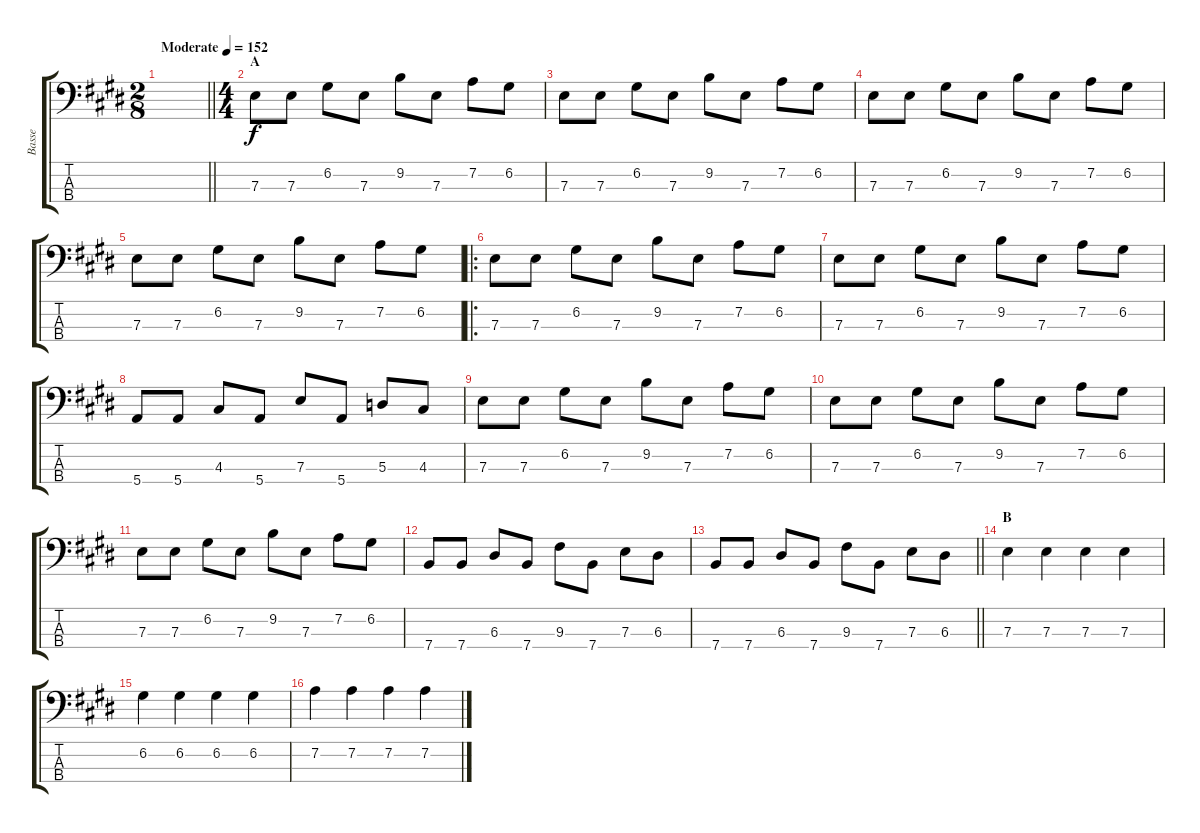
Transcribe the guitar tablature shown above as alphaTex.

\track ("Basse" "Basse") {instrument electricbassfinger}
\staff {score tabs}
\tuning (G2 D2 A1 E1) {hide}
\ts (2 8)
\tempo (152 "Moderate")
\clef f4
\barLineRight lightlight
\ks e
|
\ts (4 4)
\section ("" "A")
7.3.8 7.3.8 6.2.8 7.3.8 9.2.8 7.3.8 7.2.8 6.2.8 |
7.3.8 7.3.8 6.2.8 7.3.8 9.2.8 7.3.8 7.2.8 6.2.8 |
7.3.8 7.3.8 6.2.8 7.3.8 9.2.8 7.3.8 7.2.8 6.2.8 |
7.3.8 7.3.8 6.2.8 7.3.8 9.2.8 7.3.8 7.2.8 6.2.8 |
\ro
7.3.8 7.3.8 6.2.8 7.3.8 9.2.8 7.3.8 7.2.8 6.2.8 |
7.3.8 7.3.8 6.2.8 7.3.8 9.2.8 7.3.8 7.2.8 6.2.8 |
5.4.8 5.4.8 4.3.8 5.4.8 7.3.8 5.4.8 5.3.8 4.3.8 |
7.3.8 7.3.8 6.2.8 7.3.8 9.2.8 7.3.8 7.2.8 6.2.8 |
7.3.8 7.3.8 6.2.8 7.3.8 9.2.8 7.3.8 7.2.8 6.2.8 |
7.3.8 7.3.8 6.2.8 7.3.8 9.2.8 7.3.8 7.2.8 6.2.8 |
7.4.8 7.4.8 6.3.8 7.4.8 9.3.8 7.4.8 7.3.8 6.3.8 |
\barLineRight lightlight
7.4.8 7.4.8 6.3.8 7.4.8 9.3.8 7.4.8 7.3.8 6.3.8 |
\section ("" "B")
7.3.4 7.3.4 7.3.4 7.3.4 |
6.2.4 6.2.4 6.2.4 6.2.4 |
7.2.4 7.2.4 7.2.4 7.2.4
